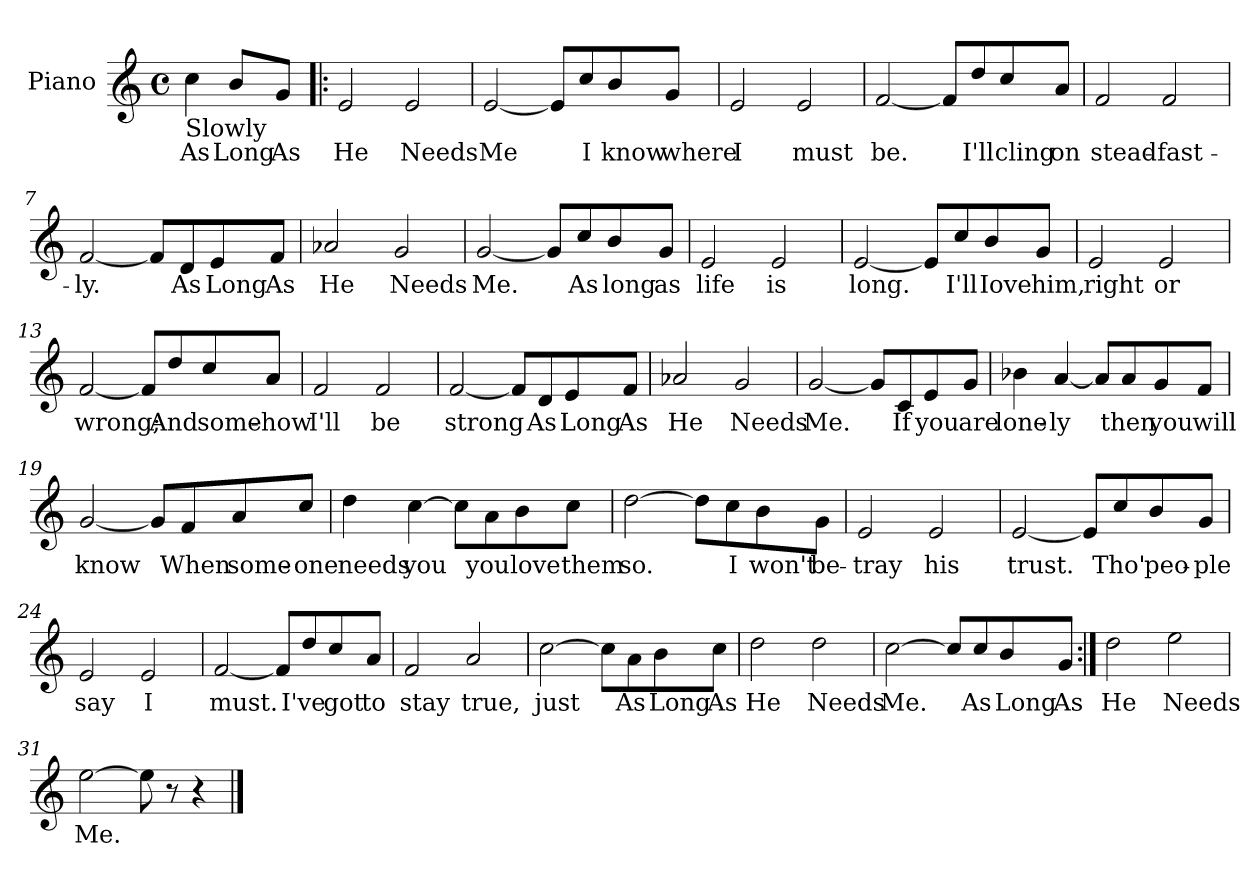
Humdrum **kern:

**kern	**text
*part1	*part1
*staff1	*staff1
*I"Piano	*
*I'Pno	*
*clefG2	*
*k[]	*
*C:	*
*M4/4	*
*met(c)	*
=1	=1
!LO:TX:b:t=Slowly	!
4cc\	As
8b/L	Long
8g/J	As
=2!|:	=2!|:
2e/	He
2e/	Needs
=3	=3
[2e/	Me
8e/L]	.
8cc/	I
8b/	know
8g/J	where
=4	=4
2e/	I
2e/	must
=5	=5
[2f/	be.
8f/L]	.
8dd/	I'll
8cc/	cling
8a/J	on
!!LO:LB:g=z
=6	=6
2f/	stead-
2f/	-fast-
=7	=7
[2f/	-ly.
8f/L]	.
8d/	As
8e/	Long
8f/J	As
=8	=8
2a-X/	He
2g/	Needs
=9	=9
[2g/	Me.
8g/L]	.
8cc/	As
8b/	long
8g/J	as
!!LO:LB:g=z
=10	=10
2e/	life
2e/	is
=11	=11
[2e/	long.
8e/L]	.
8cc/	I'll
8b/	Iove
8g/J	him,
=12	=12
2e/	right
2e/	or
=13	=13
[2f/	wrong;
8f/L]	.
8dd/	And
8cc/	some-
8a/J	-how
!!LO:LB:g=z
=14	=14
2f/	I'll
2f/	be
=15	=15
[2f/	strong
8f/L]	.
8d/	As
8e/	Long
8f/J	As
=16	=16
2a-X/	He
2g/	Needs
=17	=17
[2g/	Me.
8g/L]	.
8c/	If
8e/	you
8g/J	are
!!LO:LB:g=z
=18	=18
4b-X\	lone-
[4a/	-ly
8a/L]	.
8a/	then
8g/	you
8f/J	will
=19	=19
[2g/	know
8g/L]	.
8f/	When
8a/	some-
8cc/J	-one
=20	=20
4dd\	needs
[4cc\	you
8cc\L]	.
8a\	you
8b\	love
8cc\J	them
=21	=21
[2dd\	so.
8dd\L]	.
8cc\	I
8b\	won't
8g\J	be-
!!LO:LB:g=z
=22	=22
2e/	-tray
2e/	his
=23	=23
[2e/	trust.
8e/L]	.
8cc/	Tho'
8b/	peo-
8g/J	-ple
=24	=24
2e/	say
2e/	I
=25	=25
[2f/	must.
8f/L]	.
8dd/	I've
8cc/	got
8a/J	to
!!LO:LB:g=z
=26	=26
2f/	stay
2a/	true,
=27	=27
[2cc\	just
8cc\L]	.
8a\	As
8b\	Long
8cc\J	As
=28	=28
2dd\	He
2dd\	Needs
=29	=29
[2cc\	Me.
8cc/L]	.
8cc/	As
8b/	Long
8g/J	As
=30:|!	=30:|!
2dd\	He
2ee\	Needs
=31	=31
[2ee\	Me.
8ee\]	.
8r	.
4r	.
==	==
*-	*-
